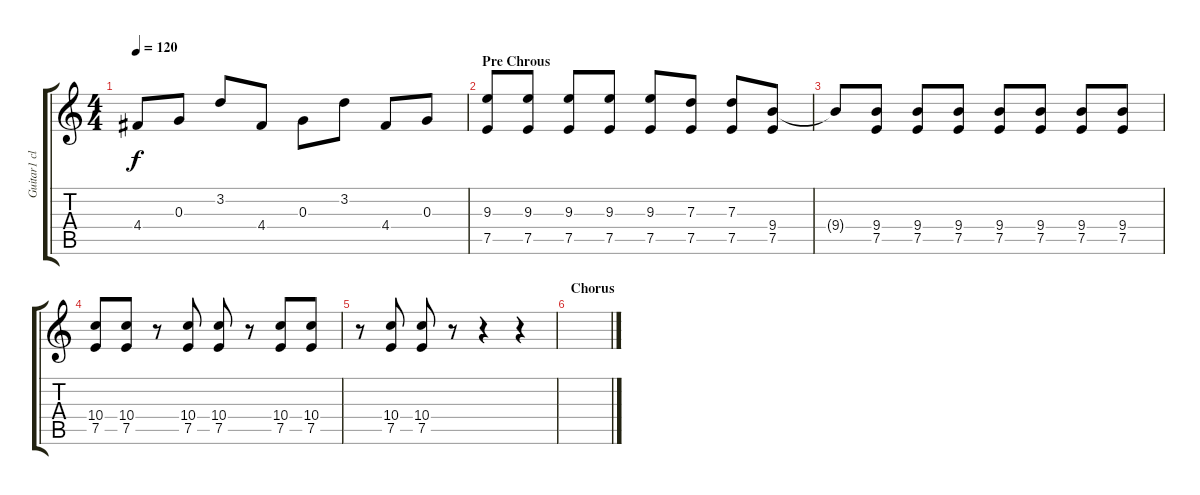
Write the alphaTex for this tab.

\track ("Guitar1 clean" "Guitar1 cl") {instrument electricguitarclean}
\staff {score tabs}
\tuning (E4 B3 G3 D3 A2 D2) {hide}
\ts (4 4)
\tempo 120
\clef g2
\ks c
4.4.8{dy f} 0.3.8 3.2.8 4.4.8 0.3.8 3.2.8 4.4.8 0.3.8 |
\section ("" "Pre Chrous")
(9.3 7.5).8 (9.3 7.5).8 (9.3 7.5).8 (9.3 7.5).8 (9.3 7.5).8 (7.3 7.5).8 (7.3 7.5).8 (9.4 7.5).8 |
9.4{t}.8 (9.4 7.5).8 (9.4 7.5).8 (9.4 7.5).8 (9.4 7.5).8 (9.4 7.5).8 (9.4 7.5).8 (9.4 7.5).8 |
(10.4 7.5).8 (10.4 7.5).8 r.8 (10.4 7.5).8 (10.4 7.5).8 r.8 (10.4 7.5).8 (10.4 7.5).8 |
r.8 (10.4 7.5).8 (10.4 7.5).8 r.8 r.4 r.4 |
\section ("" "Chorus")
